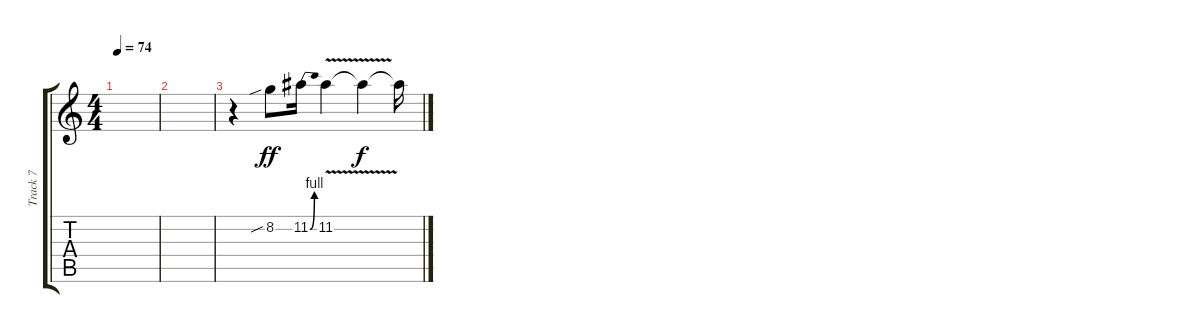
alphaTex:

\track ("Track 7" "Track 7") {instrument electricguitarclean}
\staff {score tabs}
\tuning (E4 B3 G3 D3 A2 E2) {hide}
\ts (4 4)
\tempo 74
\clef g2
\ks c
|
|
r.4{instrument distortionguitar} 8.2{sib}.8{dy ff} 11.2{be (bend 0 0 60 4)}.16 11.2{v}.4 11.2{t}.4{dy f} 11.2{t}.16
